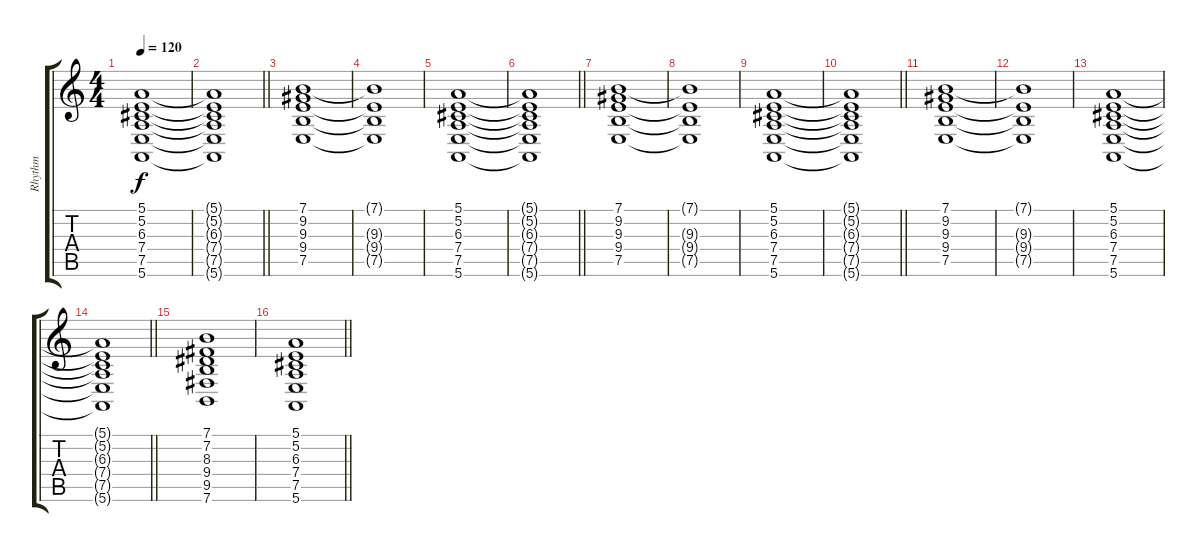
\track ("Rhythm" "Rhythm") {instrument tremolostrings}
\staff {score tabs}
\tuning (E4 B3 G3 D3 A2 E2) {hide}
\ts (4 4)
\tempo 120
\clef g2
\ks c
(5.1 5.2 6.3 7.4 7.5 5.6).1{dy f} |
\barLineRight lightlight
(5.1{t} 5.2{t} 6.3{t} 7.4{t} 7.5{t} 5.6{t}).1 |
(7.1 9.2 9.3 9.4 7.5).1 |
(7.1{t} 9.3{t} 9.4{t} 7.5{t}).1 |
(5.1 5.2 6.3 7.4 7.5 5.6).1 |
\barLineRight lightlight
(5.1{t} 5.2{t} 6.3{t} 7.4{t} 7.5{t} 5.6{t}).1 |
(7.1 9.2 9.3 9.4 7.5).1 |
(7.1{t} 9.3{t} 9.4{t} 7.5{t}).1 |
(5.1 5.2 6.3 7.4 7.5 5.6).1 |
\barLineRight lightlight
(5.1{t} 5.2{t} 6.3{t} 7.4{t} 7.5{t} 5.6{t}).1 |
(7.1 9.2 9.3 9.4 7.5).1 |
(7.1{t} 9.3{t} 9.4{t} 7.5{t}).1 |
(5.1 5.2 6.3 7.4 7.5 5.6).1 |
\barLineRight lightlight
(5.1{t} 5.2{t} 6.3{t} 7.4{t} 7.5{t} 5.6{t}).1 |
(7.1 7.2 8.3 9.4 9.5 7.6).1 |
\barLineRight lightlight
(5.1 5.2 6.3 7.4 7.5 5.6).1
